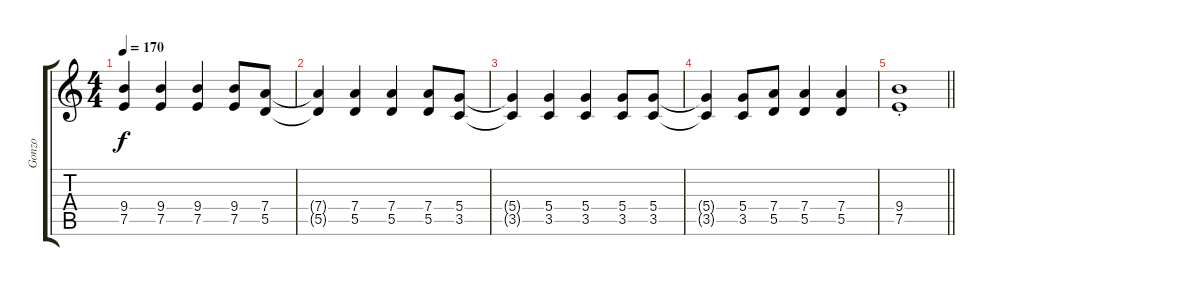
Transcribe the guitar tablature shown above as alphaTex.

\track ("Gonzo" "Gonzo") {instrument distortionguitar}
\staff {score tabs}
\tuning (E4 B3 G3 D3 A2 E2) {hide}
\ts (4 4)
\tempo 170
\clef g2
\ks c
(9.4 7.5).4{dy f} (9.4 7.5).4 (9.4 7.5).4 (9.4 7.5).8 (7.4 5.5).8 |
(7.4{t} 5.5{t}).4 (7.4 5.5).4 (7.4 5.5).4 (7.4 5.5).8 (5.4 3.5).8 |
(5.4{t} 3.5{t}).4 (5.4 3.5).4 (5.4 3.5).4 (5.4 3.5).8 (5.4 3.5).8 |
(5.4{t} 3.5{t}).4 (5.4 3.5).8 (7.4 5.5).8 (7.4 5.5).4 (7.4 5.5).4 |
\barLineRight lightlight
(9.4{st} 7.5{st}).1
